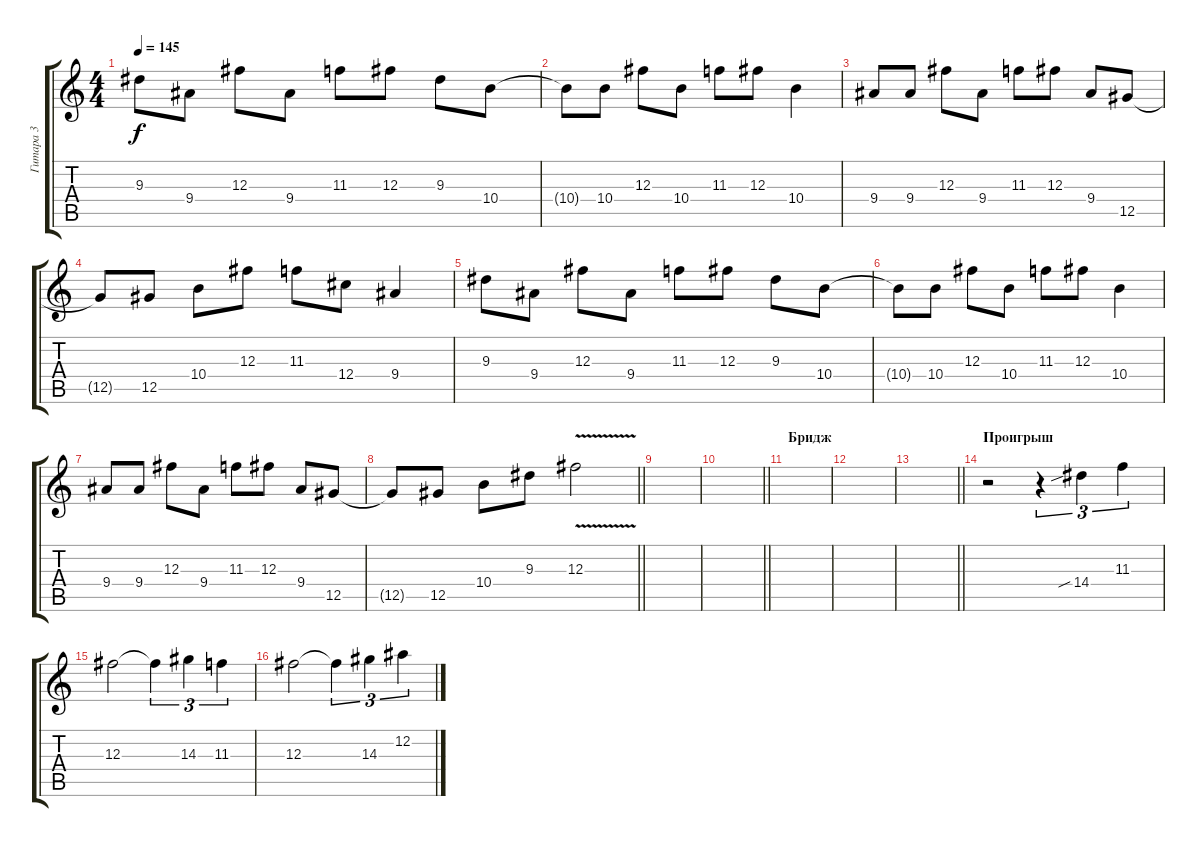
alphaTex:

\track ("Гитара 3" "Гитара 3") {instrument distortionguitar}
\staff {score tabs}
\tuning (Eb4 Bb3 Gb3 Db3 Ab2 Eb2) {hide}
\ts (4 4)
\tempo 145
\clef g2
\ks c
9.3.8{dy f} 9.4.8 12.3.8 9.4.8 11.3.8 12.3.8 9.3.8 10.4.8 |
10.4{t}.8 10.4.8 12.3.8 10.4.8 11.3.8 12.3.8 10.4.4 |
9.4.8 9.4.8 12.3.8 9.4.8 11.3.8 12.3.8 9.4.8 12.5.8 |
12.5{t}.8 12.5.8 10.4.8 12.3.8 11.3.8 12.4.8 9.4.4 |
9.3.8 9.4.8 12.3.8 9.4.8 11.3.8 12.3.8 9.3.8 10.4.8 |
10.4{t}.8 10.4.8 12.3.8 10.4.8 11.3.8 12.3.8 10.4.4 |
9.4.8 9.4.8 12.3.8 9.4.8 11.3.8 12.3.8 9.4.8 12.5.8 |
\barLineRight lightlight
12.5{t}.8 12.5.8 10.4.8 9.3.8 12.3{v}.2 |
|
\barLineRight lightlight
|
\section ("" "Бридж")
|
|
\barLineRight lightlight
|
\section ("" "Проигрыш")
r.2 r.4{tu (3 2)} 14.4{sib}.4{tu (3 2)} 11.3.4{tu (3 2)} |
12.3.2 12.3{t}.4{tu (3 2)} 14.3.4{tu (3 2)} 11.3.4{tu (3 2)} |
12.3.2 12.3{t}.4{tu (3 2)} 14.3.4{tu (3 2)} 12.2.4{tu (3 2)}
